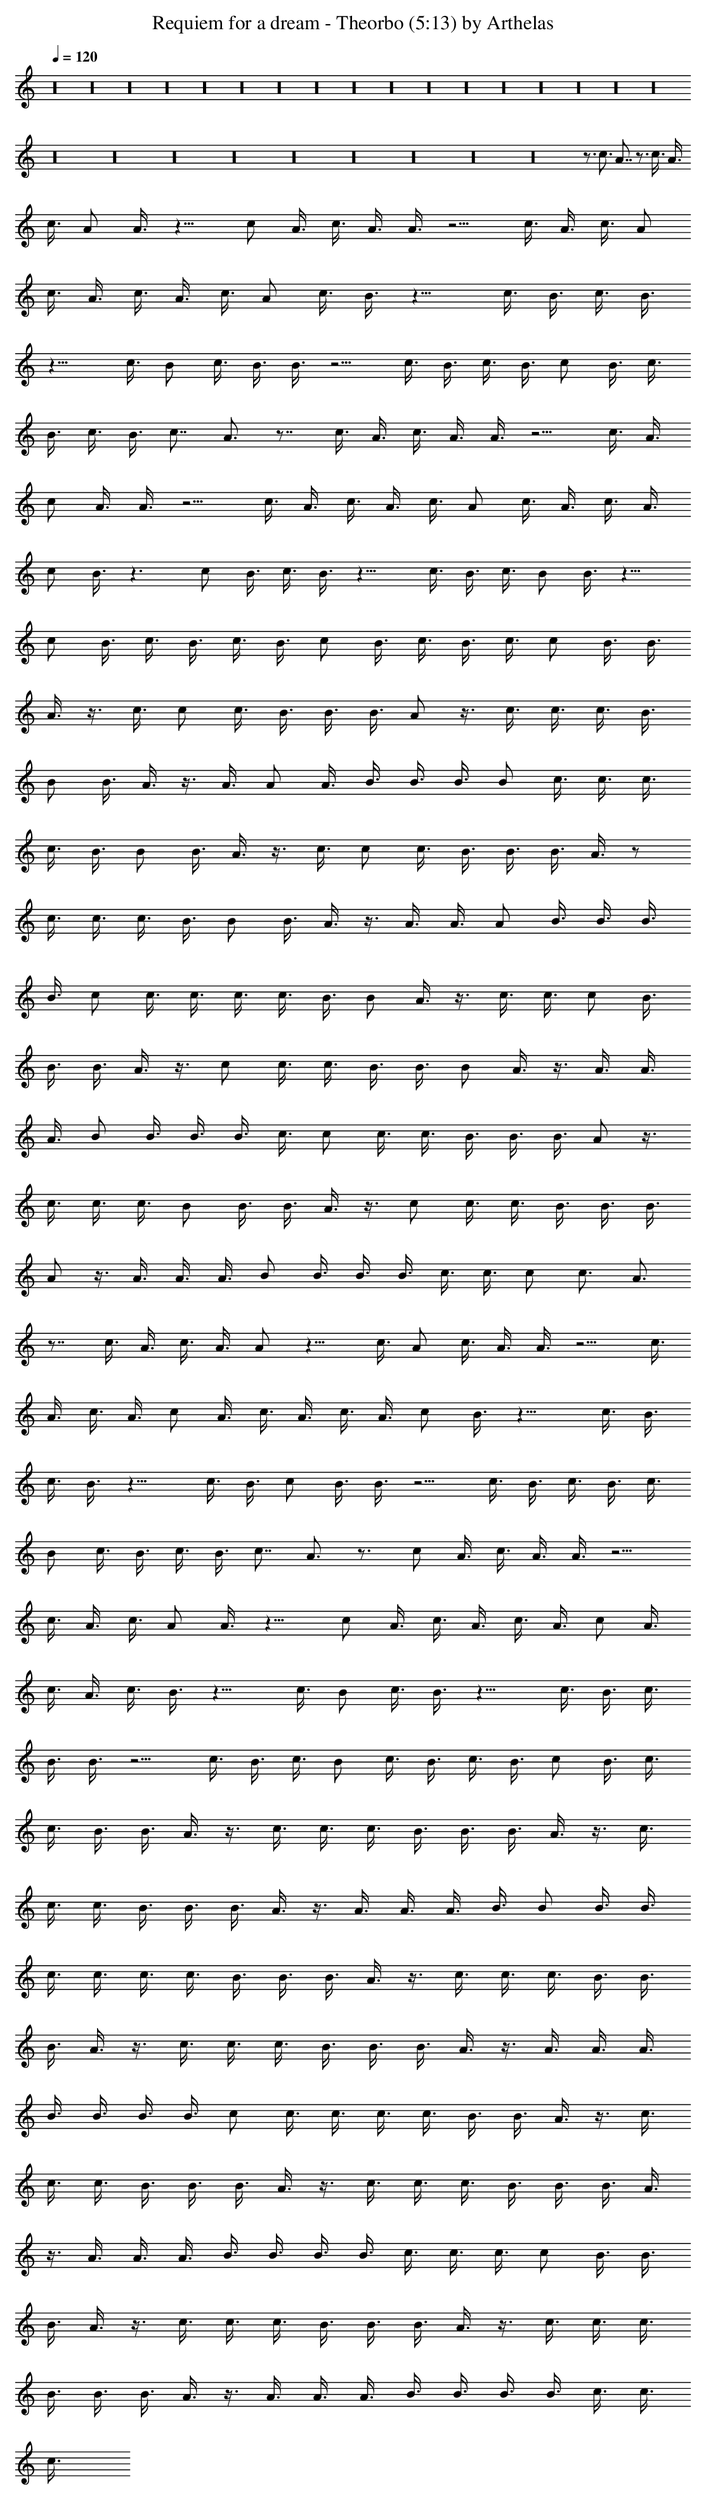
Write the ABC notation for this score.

X:1
T:Requiem for a dream - Theorbo (5:13) by Arthelas
L:1/4
Q:120
K:C
z16 z16 z16 z16 z16 z16 z16 z16 z16 z16 z16 z16 z16 z16 z16 z16 z16
z16 z16 z16 z16 z16 z16 z16 z16 z16 z3/4 c3/4 A7/8 z3/4 c3/8 A3/8
c3/8 A/2 A3/8 z9/8 c/2 A3/8 c3/8 A3/8 A3/8 z5/4 c3/8 A3/8 c3/8 A/2
c3/8 A3/8 c3/8 A3/8 c3/8 A/2 c3/8 B3/8 z13/8 c3/8 B3/8 c3/8 B3/8
z13/8 c3/8 B/2 c3/8 B3/8 B3/8 z5/4 c3/8 B3/8 c3/8 B3/8 c/2 B3/8 c3/8
B3/8 c3/8 B3/8 c7/8 A3/4 z7/8 c3/8 A3/8 c3/8 A3/8 A3/8 z5/4 c3/8 A3/8
c/2 A3/8 A3/8 z5/4 c3/8 A3/8 c3/8 A3/8 c3/8 A/2 c3/8 A3/8 c3/8 A3/8
c/2 B3/8 z3/2 c/2 B3/8 c3/8 B3/8 z13/8 c3/8 B3/8 c3/8 B/2 B3/8 z9/8
c/2 B3/8 c3/8 B3/8 c3/8 B3/8 c/2 B3/8 c3/8 B3/8 c3/8 c/2 B3/8 B3/8
A3/8 z3/8 c3/8 c/2 c3/8 B3/8 B3/8 B3/8 A/2 z3/8 c3/8 c3/8 c3/8 B3/8
B/2 B3/8 A3/8 z3/8 A3/8 A/2 A3/8 B3/8 B3/8 B3/8 B/2 c3/8 c3/8 c3/8
c3/8 B3/8 B/2 B3/8 A3/8 z3/8 c3/8 c/2 c3/8 B3/8 B3/8 B3/8 A3/8 z/2
c3/8 c3/8 c3/8 B3/8 B/2 B3/8 A3/8 z3/8 A3/8 A3/8 A/2 B3/8 B3/8 B3/8
B3/8 c/2 c3/8 c3/8 c3/8 c3/8 B3/8 B/2 A3/8 z3/8 c3/8 c3/8 c/2 B3/8
B3/8 B3/8 A3/8 z3/8 c/2 c3/8 c3/8 B3/8 B3/8 B/2 A3/8 z3/8 A3/8 A3/8
A3/8 B/2 B3/8 B3/8 B3/8 c3/8 c/2 c3/8 c3/8 B3/8 B3/8 B3/8 A/2 z3/8
c3/8 c3/8 c3/8 B/2 B3/8 B3/8 A3/8 z3/8 c/2 c3/8 c3/8 B3/8 B3/8 B3/8
A/2 z3/8 A3/8 A3/8 A3/8 B/2 B3/8 B3/8 B3/8 c3/8 c3/8 c/2 c3/4 A3/4
z7/8 c3/8 A3/8 c3/8 A3/8 A/2 z9/8 c3/8 A/2 c3/8 A3/8 A3/8 z5/4 c3/8
A3/8 c3/8 A3/8 c/2 A3/8 c3/8 A3/8 c3/8 A3/8 c/2 B3/8 z13/8 c3/8 B3/8
c3/8 B3/8 z13/8 c3/8 B3/8 c/2 B3/8 B3/8 z5/4 c3/8 B3/8 c3/8 B3/8 c3/8
B/2 c3/8 B3/8 c3/8 B3/8 c7/8 A3/4 z3/4 c/2 A3/8 c3/8 A3/8 A3/8 z5/4
c3/8 A3/8 c3/8 A/2 A3/8 z9/8 c/2 A3/8 c3/8 A3/8 c3/8 A3/8 c/2 A3/8
c3/8 A3/8 c3/8 B3/8 z13/8 c3/8 B/2 c3/8 B3/8 z13/8 c3/8 B3/8 c3/8
B3/8 B3/8 z5/4 c3/8 B3/8 c3/8 B/2 c3/8 B3/8 c3/8 B3/8 c/2 B3/8 c3/8
c3/8 B3/8 B3/8 A3/8 z3/8 c3/8 c3/8 c3/8 B3/8 B3/8 B3/8 A3/8 z3/8 c3/8
c3/8 c3/8 B3/8 B3/8 B3/8 A3/8 z3/8 A3/8 A3/8 A3/8 B3/8 B/2 B3/8 B3/8
c3/8 c3/8 c3/8 c3/8 B3/8 B3/8 B3/8 A3/8 z3/8 c3/8 c3/8 c3/8 B3/8 B3/8
B3/8 A3/8 z3/8 c3/8 c3/8 c3/8 B3/8 B3/8 B3/8 A3/8 z3/8 A3/8 A3/8 A3/8
B3/8 B3/8 B3/8 B3/8 c/2 c3/8 c3/8 c3/8 c3/8 B3/8 B3/8 A3/8 z3/8 c3/8
c3/8 c3/8 B3/8 B3/8 B3/8 A3/8 z3/8 c3/8 c3/8 c3/8 B3/8 B3/8 B3/8 A3/8
z3/8 A3/8 A3/8 A3/8 B3/8 B3/8 B3/8 B3/8 c3/8 c3/8 c3/8 c/2 B3/8 B3/8
B3/8 A3/8 z3/8 c3/8 c3/8 c3/8 B3/8 B3/8 B3/8 A3/8 z3/8 c3/8 c3/8 c3/8
B3/8 B3/8 B3/8 A3/8 z3/8 A3/8 A3/8 A3/8 B3/8 B3/8 B3/8 B3/8 c3/8 c3/8
c3/8
